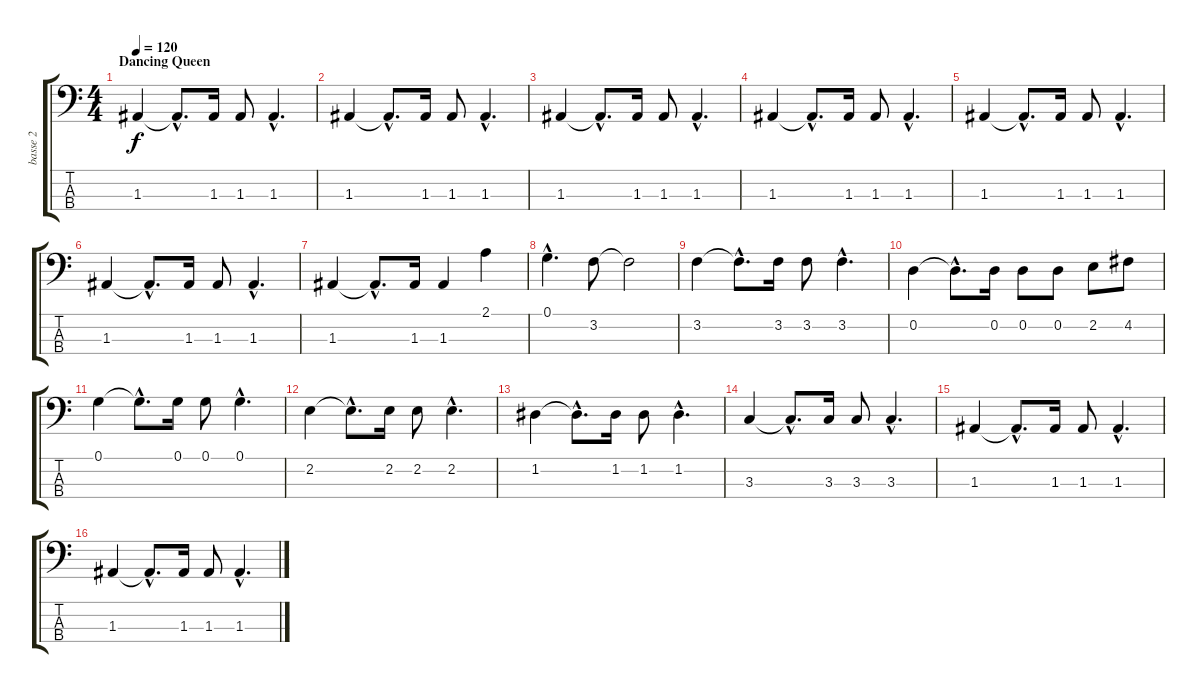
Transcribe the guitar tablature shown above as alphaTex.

\track ("basse 2" "basse 2") {instrument electricbassfinger}
\staff {score tabs}
\tuning (G2 D2 A1 E1) {hide}
\ts (4 4)
\section ("" "Dancing Queen")
\tempo 120
\tempo 110
\tempo 120
\clef f4
\ks c
1.3.4{dy f instrument electricbassfinger} 1.3{hac t}.8{d} 1.3.16 1.3.8 1.3{hac}.4{d} |
1.3.4 1.3{hac t}.8{d} 1.3.16 1.3.8 1.3{hac}.4{d} |
1.3.4 1.3{hac t}.8{d} 1.3.16 1.3.8 1.3{hac}.4{d} |
1.3.4 1.3{hac t}.8{d} 1.3.16 1.3.8 1.3{hac}.4{d} |
1.3.4 1.3{hac t}.8{d} 1.3.16 1.3.8 1.3{hac}.4{d} |
1.3.4 1.3{hac t}.8{d} 1.3.16 1.3.8 1.3{hac}.4{d} |
1.3.4 1.3{hac t}.8{d} 1.3.16 1.3.4 2.1.4 |
0.1{hac}.4{d} 3.2.8 3.2{t}.2 |
3.2.4 3.2{hac t}.8{d} 3.2.16 3.2.8 3.2{hac}.4{d} |
0.2.4 0.2{hac t}.8{d} 0.2.16 0.2.8 0.2.8 2.2.8 4.2.8 |
0.1.4 0.1{hac t}.8{d} 0.1.16 0.1.8 0.1{hac}.4{d} |
2.2.4 2.2{hac t}.8{d} 2.2.16 2.2.8 2.2{hac}.4{d} |
1.2.4 1.2{hac t}.8{d} 1.2.16 1.2.8 1.2{hac}.4{d} |
3.3.4 3.3{hac t}.8{d} 3.3.16 3.3.8 3.3{hac}.4{d} |
1.3.4 1.3{hac t}.8{d} 1.3.16 1.3.8 1.3{hac}.4{d} |
1.3.4 1.3{hac t}.8{d} 1.3.16 1.3.8 1.3{hac}.4{d}
